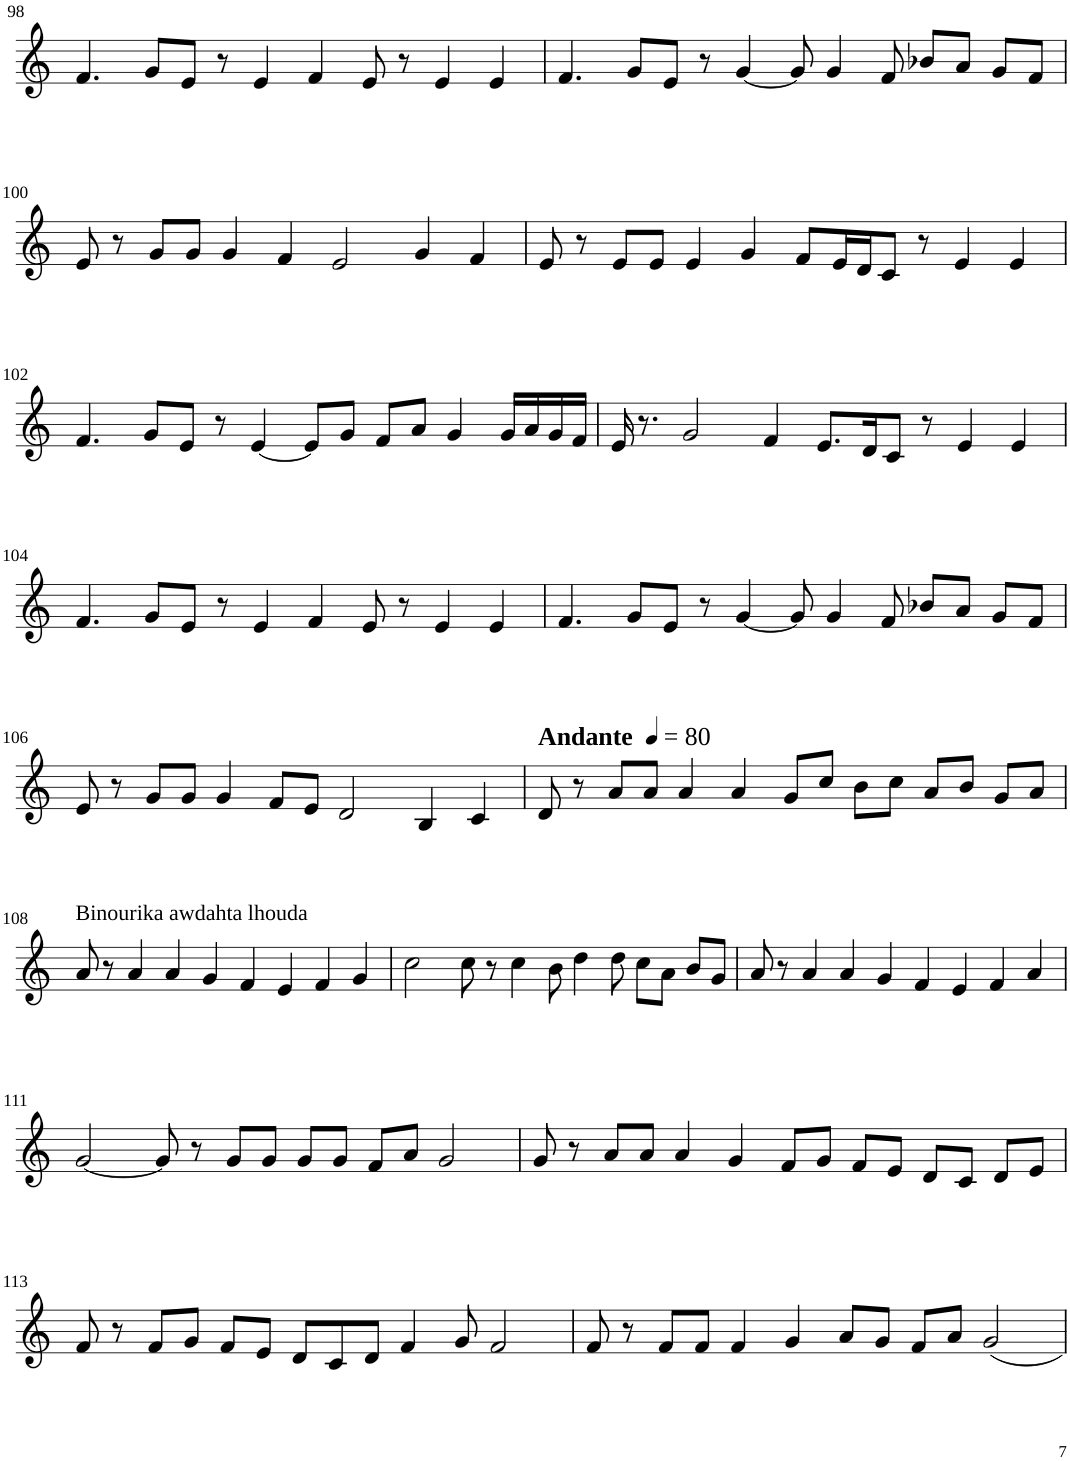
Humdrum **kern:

**kern
*part1
*staff1
*I"Violin
!!LO:PB:g=z
*clefG2
*k[]
*M8/4
=98
4.f/
8g/L
8e/J
8r
4e/
4f/
8e/
8r
4e/
4e/
=99
4.f/
8g/L
8e/J
8r
[4g/
8g/]
4g/
8f/
8b-X/L
8a/J
8g/L
8f/J
!!LO:LB:g=z
=100
8e/
8r
8g/L
8g/J
4g/
4f/
2e/
4g/
4f/
=101
8e/
8r
8e/L
8e/J
4e/
4g/
8f/L
16e/L
16d/J
8c/J
8r
4e/
4e/
!!LO:LB:g=z
=102
4.f/
8g/L
8e/J
8r
[4e/
8e/L]
8g/J
8f/L
8a/J
4g/
16g/LL
16a/
16g/
16f/JJ
=103
16e/
8.r
2g/
4f/
8.e/L
16d/K
8c/J
8r
4e/
4e/
!!LO:LB:g=z
=104
4.f/
8g/L
8e/J
8r
4e/
4f/
8e/
8r
4e/
4e/
=105
4.f/
8g/L
8e/J
8r
[4g/
8g/]
4g/
8f/
8b-X/L
8a/J
8g/L
8f/J
!!LO:LB:g=z
=106
8e/
8r
8g/L
8g/J
4g/
8f/L
8e/J
2d/
4B/
4c/
=107
*MM80
!LO:TX:a:B:t=Andante
8d/
8r
8a/L
8a/J
4a/
4a/
8g/L
8cc/J
8b\L
8cc\J
8a/L
8b/J
8g/L
8a/J
!!LO:LB:g=z
=108
!LO:TX:a:t=Binourika awdahta lhouda
8a/
8r
4a/
4a/
4g/
4f/
4e/
4f/
4g/
=109
2cc\
8cc\
8r
4cc\
8b\
4dd\
8dd\
8cc\L
8a\J
8b/L
8g/J
=110
8a/
8r
4a/
4a/
4g/
4f/
4e/
4f/
4a/
!!LO:LB:g=z
=111
[2g/
8g/]
8r
8g/L
8g/J
8g/L
8g/J
8f/L
8a/J
2g/
=112
8g/
8r
8a/L
8a/J
4a/
4g/
8f/L
8g/J
8f/L
8e/J
8d/L
8c/J
8d/L
8e/J
!!LO:LB:g=z
=113
8f/
8r
8f/L
8g/J
8f/L
8e/J
8d/L
8c/
8d/J
4f/
8g/
2f/
=114
8f/
8r
8f/L
8f/J
4f/
4g/
8a/L
8g/J
8f/L
8a/J
2g/
=
*-
